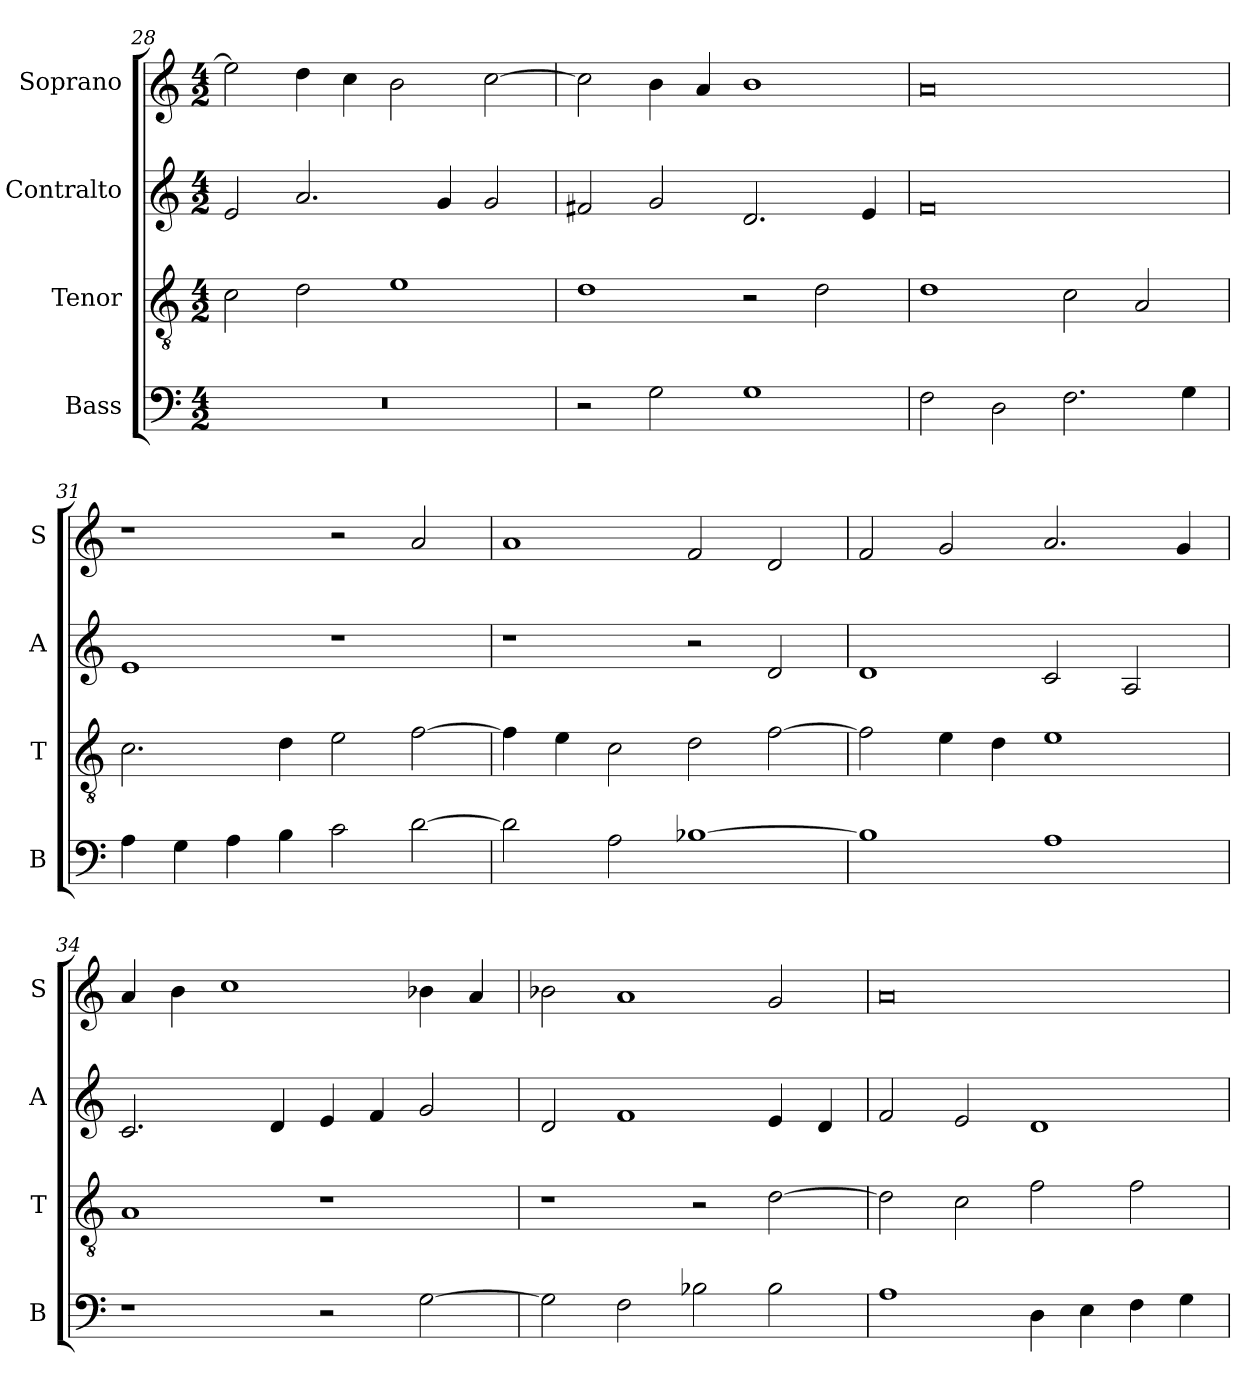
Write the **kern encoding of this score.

**kern	**kern	**kern	**kern
*part4	*part3	*part2	*part1
*staff4	*staff3	*staff2	*staff1
*I"Bass	*I"Tenor	*I"Contralto	*I"Soprano
*I'B	*I'T	*I'A	*I'S
*clefF4	*clefGv2	*clefG2	*clefG2
*k[]	*k[]	*k[]	*k[]
*G:mix	*G:mix	*G:mix	*G:mix
*M4/2	*M4/2	*M4/2	*M4/2
=28	=28	=28	=28
0r	2c	2e	2ee]
.	2d	2.a	4dd
.	.	.	4cc
.	1e	.	2b
.	.	4g	.
.	.	2g	[2cc
=29	=29	=29	=29
2r	1d	2f#X	2cc]
2G	.	2g	4b
.	.	.	4a
1G	2r	2.d	1b
.	2d	.	.
.	.	4e	.
=30	=30	=30	=30
2F	1d	0f	0a
2D	.	.	.
2.F	2c	.	.
.	2A	.	.
4G	.	.	.
=31	=31	=31	=31
4A	2.c	1e	1r
4G	.	.	.
4A	.	.	.
4B	4d	.	.
2c	2e	1r	2r
[2d	[2f	.	2a
=32	=32	=32	=32
2d]	4f]	1r	1a
.	4e	.	.
2A	2c	.	.
[1B-X	2d	2r	2f
.	[2f	2d	2d
=33	=33	=33	=33
1B-]	2f]	1d	2f
.	4e	.	2g
.	4d	.	.
1A	1e	2c	2.a
.	.	2A	.
.	.	.	4g
=34	=34	=34	=34
1r	1A	2.c	4a
.	.	.	4b
.	.	.	1cc
.	.	4d	.
2r	1r	4e	.
.	.	4f	.
[2G	.	2g	4b-X
.	.	.	4a
=35	=35	=35	=35
2G]	1r	2d	2b-X
2F	.	1f	1a
2B-X	2r	.	.
2B-	[2d	4e	2g
.	.	4d	.
=36	=36	=36	=36
1A	2d]	2f	0a
.	2c	2e	.
4D	2f	1d	.
4E	.	.	.
4F	2f	.	.
4G	.	.	.
=	=	=	=
*-	*-	*-	*-
